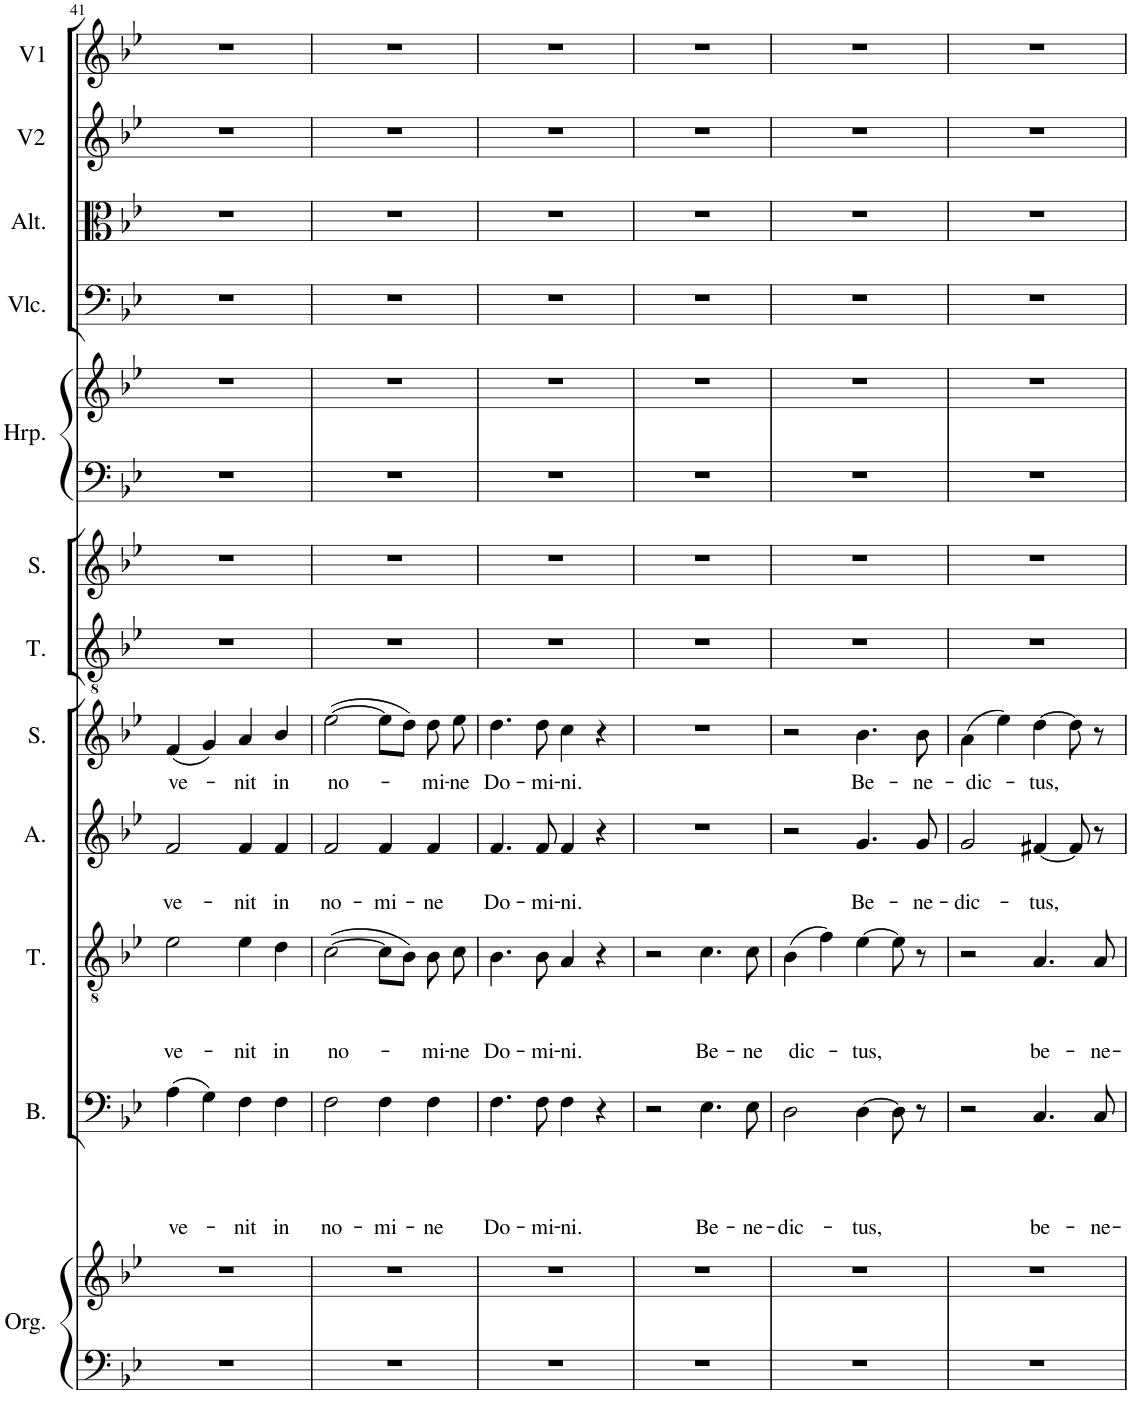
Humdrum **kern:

**kern	**kern	**kern	**text	**text	**text	**text	**kern	**text	**text	**text	**kern	**text	**text	**kern	**text	**kern	**kern	**kern	**kern	**kern	**kern	**kern	**kern
*part12	*part12	*part11	*part11	*part11	*part11	*part11	*part10	*part10	*part10	*part10	*part9	*part9	*part9	*part8	*part8	*part7	*part6	*part5	*part5	*part4	*part3	*part2	*part1
*staff14	*staff13	*staff12	*staff12	*staff12	*staff12	*staff12	*staff11	*staff11	*staff11	*staff11	*staff10	*staff10	*staff10	*staff9	*staff9	*staff8	*staff7	*staff6	*staff5	*staff4	*staff3	*staff2	*staff1
*I"Orgue	*	*I"Bass	*	*	*	*	*I"Ténor	*	*	*	*I"Alto	*	*	*I"Soprano	*	*I"Ténor Solo	*I"Soprano Solo	*I"Harpe	*	*I"Violoncelle	*I"Alto	*I"Violon 2	*I"Violon 1
*I'Org.	*	*I'B.	*	*	*	*	*I'T.	*	*	*	*I'A.	*	*	*I'S.	*	*I'T.	*I'S.	*I'Hrp.	*	*I'Vlc.	*I'Alt.	*I'V2	*I'V1
!!LO:PB:g=z
*clefF4	*clefG2	*clefF4	*	*	*	*	*clefGv2	*	*	*	*clefG2	*	*	*clefG2	*	*clefGv2	*clefG2	*clefF4	*clefG2	*clefF4	*clefC3	*clefG2	*clefG2
*k[b-e-]	*k[b-e-]	*k[b-e-]	*	*	*	*	*k[b-e-]	*	*	*	*k[b-e-]	*	*	*k[b-e-]	*	*k[b-e-]	*k[b-e-]	*k[b-e-]	*k[b-e-]	*k[b-e-]	*k[b-e-]	*k[b-e-]	*k[b-e-]
*M4/4	*M4/4	*M4/4	*	*	*	*	*M4/4	*	*	*	*M4/4	*	*	*M4/4	*	*M4/4	*M4/4	*M4/4	*M4/4	*M4/4	*M4/4	*M4/4	*M4/4
=41	=41	=41	=41	=41	=41	=41	=41	=41	=41	=41	=41	=41	=41	=41	=41	=41	=41	=41	=41	=41	=41	=41	=41
!	!	!	!	!	!	!LO:LY:b	!	!	!	!LO:LY:b	!	!	!LO:LY:b	!	!LO:LY:b	!	!	!	!	!	!	!	!
1r	1r	(4A\	.	.	.	ve-	2e-\	.	.	ve-	2f/	.	ve-	(4f/	ve-	1r	1r	1r	1r	1r	1r	1r	1r
.	.	4G\)	.	.	.	.	.	.	.	.	.	.	.	4g/)	.	.	.	.	.	.	.	.	.
!	!	!	!	!	!	!LO:LY:b	!	!	!	!LO:LY:b	!	!	!LO:LY:b	!	!LO:LY:b	!	!	!	!	!	!	!	!
.	.	4F\	.	.	.	-nit	4e-\	.	.	-nit	4f/	.	-nit	4a/	-nit	.	.	.	.	.	.	.	.
!	!	!	!	!	!	!LO:LY:b	!	!	!	!LO:LY:b	!	!	!LO:LY:b	!	!LO:LY:b	!	!	!	!	!	!	!	!
.	.	4F\	.	.	.	in	4d\	.	.	in	4f/	.	in	4b-/	in	.	.	.	.	.	.	.	.
=42	=42	=42	=42	=42	=42	=42	=42	=42	=42	=42	=42	=42	=42	=42	=42	=42	=42	=42	=42	=42	=42	=42	=42
!	!	!	!	!	!	!LO:LY:b	!	!	!	!LO:LY:b	!	!	!LO:LY:b	!	!LO:LY:b	!	!	!	!	!	!	!	!
1r	1r	2F\	.	.	.	no-	([2c\	.	.	no-	2f/	.	no-	([2ee-\	no-	1r	1r	1r	1r	1r	1r	1r	1r
!	!	!	!	!	!	!LO:LY:b	!	!	!	!	!	!	!LO:LY:b	!	!	!	!	!	!	!	!	!	!
.	.	4F\	.	.	.	-mi-	8c\L]	.	.	.	4f/	.	-mi-	8ee-\L]	.	.	.	.	.	.	.	.	.
.	.	.	.	.	.	.	8B-\J)	.	.	.	.	.	.	8dd\J)	.	.	.	.	.	.	.	.	.
!	!	!	!	!	!	!LO:LY:b	!	!	!	!LO:LY:b	!	!	!LO:LY:b	!	!LO:LY:b	!	!	!	!	!	!	!	!
.	.	4F\	.	.	.	-ne	8B-\	.	.	-mi-	4f/	.	-ne	8dd\	-mi-	.	.	.	.	.	.	.	.
!	!	!	!	!	!	!	!	!	!	!LO:LY:b	!	!	!	!	!LO:LY:b	!	!	!	!	!	!	!	!
.	.	.	.	.	.	.	8c\	.	.	-ne	.	.	.	8ee-\	-ne	.	.	.	.	.	.	.	.
=43	=43	=43	=43	=43	=43	=43	=43	=43	=43	=43	=43	=43	=43	=43	=43	=43	=43	=43	=43	=43	=43	=43	=43
!	!	!	!	!	!	!LO:LY:b	!	!	!	!LO:LY:b	!	!	!LO:LY:b	!	!LO:LY:b	!	!	!	!	!	!	!	!
1r	1r	4.F\	.	.	.	Do-	4.B-\	.	.	Do-	4.f/	.	Do-	4.dd\	Do-	1r	1r	1r	1r	1r	1r	1r	1r
!	!	!	!	!	!	!LO:LY:b	!	!	!	!LO:LY:b	!	!	!LO:LY:b	!	!LO:LY:b	!	!	!	!	!	!	!	!
.	.	8F\	.	.	.	-mi-	8B-\	.	.	-mi-	8f/	.	-mi-	8dd\	-mi-	.	.	.	.	.	.	.	.
!	!	!	!	!	!	!LO:LY:b	!	!	!	!LO:LY:b	!	!	!LO:LY:b	!	!LO:LY:b	!	!	!	!	!	!	!	!
.	.	4F\	.	.	.	-ni.	4A/	.	.	-ni.	4f/	.	-ni.	4cc\	-ni.	.	.	.	.	.	.	.	.
.	.	4r	.	.	.	.	4r	.	.	.	4r	.	.	4r	.	.	.	.	.	.	.	.	.
=44	=44	=44	=44	=44	=44	=44	=44	=44	=44	=44	=44	=44	=44	=44	=44	=44	=44	=44	=44	=44	=44	=44	=44
1r	1r	2r	.	.	.	.	2r	.	.	.	1r	.	.	1r	.	1r	1r	1r	1r	1r	1r	1r	1r
!	!	!	!	!	!	!LO:LY:b	!	!	!	!LO:LY:b	!	!	!	!	!	!	!	!	!	!	!	!	!
.	.	4.E-\	.	.	.	Be-	4.c\	.	.	Be-	.	.	.	.	.	.	.	.	.	.	.	.	.
!	!	!	!	!	!	!LO:LY:b	!	!	!	!LO:LY:b	!	!	!	!	!	!	!	!	!	!	!	!	!
.	.	8E-\	.	.	.	-ne-	8c\	.	.	-ne	.	.	.	.	.	.	.	.	.	.	.	.	.
=45	=45	=45	=45	=45	=45	=45	=45	=45	=45	=45	=45	=45	=45	=45	=45	=45	=45	=45	=45	=45	=45	=45	=45
!	!	!	!	!	!	!LO:LY:b	!	!	!	!LO:LY:b	!	!	!	!	!	!	!	!	!	!	!	!	!
1r	1r	2D\	.	.	.	-dic-	(4B-\	.	.	dic-	2r	.	.	2r	.	1r	1r	1r	1r	1r	1r	1r	1r
.	.	.	.	.	.	.	4f\)	.	.	.	.	.	.	.	.	.	.	.	.	.	.	.	.
!	!	!	!	!	!	!LO:LY:b	!	!	!	!LO:LY:b	!	!	!LO:LY:b	!	!LO:LY:b	!	!	!	!	!	!	!	!
.	.	[4D\	.	.	.	-tus,	[4e-\	.	.	-tus,	4.g/	.	Be-	4.b-\	Be-	.	.	.	.	.	.	.	.
.	.	8D\]	.	.	.	.	8e-\]	.	.	.	.	.	.	.	.	.	.	.	.	.	.	.	.
!	!	!	!	!	!	!	!	!	!	!	!	!	!LO:LY:b	!	!LO:LY:b	!	!	!	!	!	!	!	!
.	.	8r	.	.	.	.	8r	.	.	.	8g/	.	-ne-	8b-\	-ne-	.	.	.	.	.	.	.	.
=46	=46	=46	=46	=46	=46	=46	=46	=46	=46	=46	=46	=46	=46	=46	=46	=46	=46	=46	=46	=46	=46	=46	=46
!	!	!	!	!	!	!	!	!	!	!	!	!	!LO:LY:b	!	!LO:LY:b	!	!	!	!	!	!	!	!
1r	1r	2r	.	.	.	.	2r	.	.	.	2g/	.	-dic-	(4a\	-dic-	1r	1r	1r	1r	1r	1r	1r	1r
.	.	.	.	.	.	.	.	.	.	.	.	.	.	4ee-\)	.	.	.	.	.	.	.	.	.
!	!	!	!	!	!	!LO:LY:b	!	!	!	!LO:LY:b	!	!	!LO:LY:b	!	!LO:LY:b	!	!	!	!	!	!	!	!
.	.	4.C/	.	.	.	be-	4.A/	.	.	be-	[4f#X/	.	-tus,	[4dd\	-tus,	.	.	.	.	.	.	.	.
.	.	.	.	.	.	.	.	.	.	.	8f#/]	.	.	8dd\]	.	.	.	.	.	.	.	.	.
!	!	!	!	!	!	!LO:LY:b	!	!	!	!LO:LY:b	!	!	!	!	!	!	!	!	!	!	!	!	!
.	.	8C/	.	.	.	-ne-	8A/	.	.	-ne-	8r	.	.	8r	.	.	.	.	.	.	.	.	.
=	=	=	=	=	=	=	=	=	=	=	=	=	=	=	=	=	=	=	=	=	=	=	=
*-	*-	*-	*-	*-	*-	*-	*-	*-	*-	*-	*-	*-	*-	*-	*-	*-	*-	*-	*-	*-	*-	*-	*-
